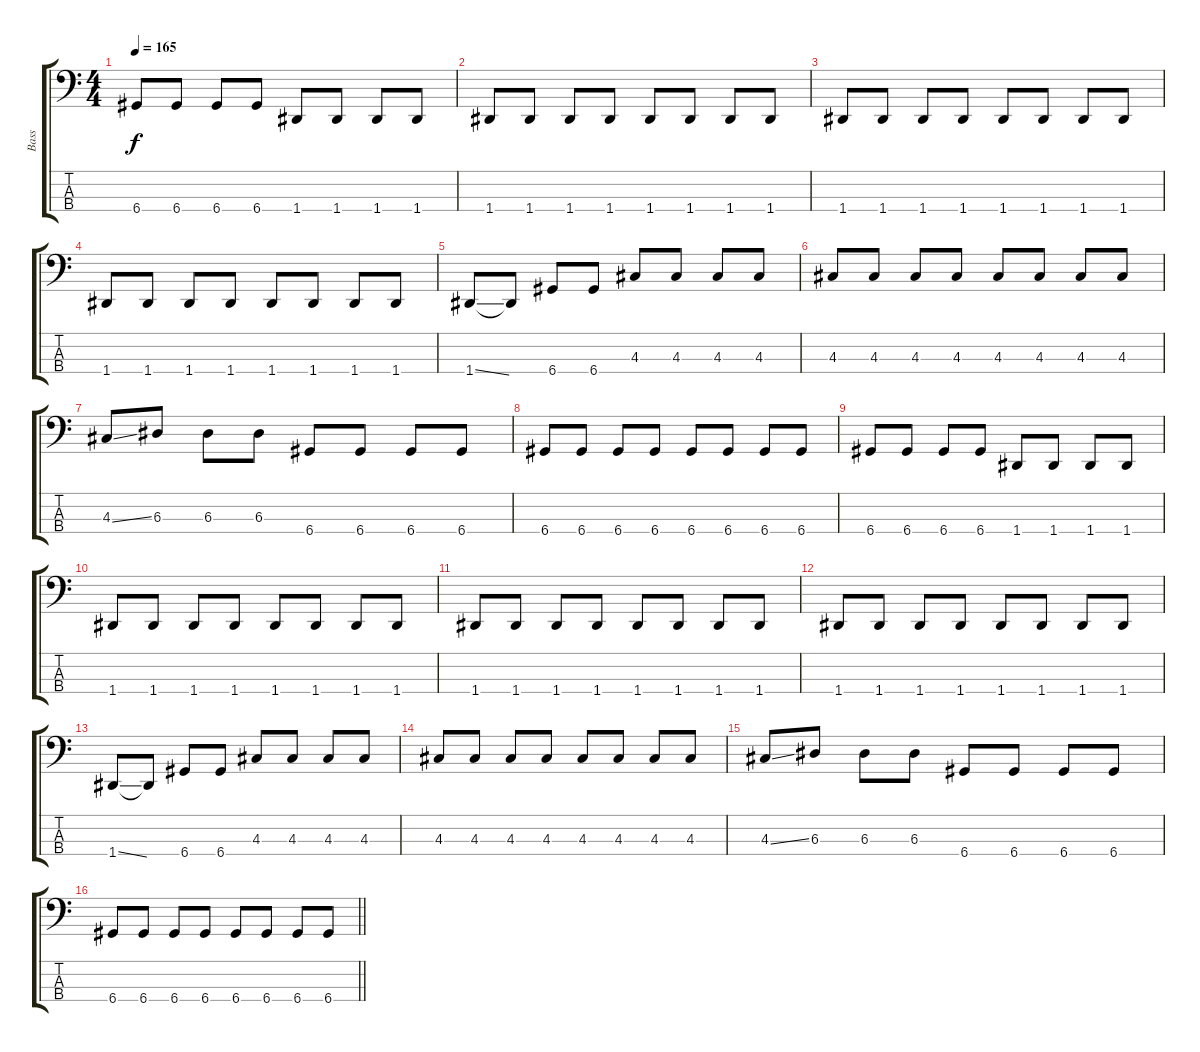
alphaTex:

\track ("Bass" "Bass") {instrument electricbassfinger}
\staff {score tabs}
\tuning (G2 D2 A1 D1) {hide}
\ts (4 4)
\tempo 165
\clef f4
\ks c
6.4.8{dy f} 6.4.8 6.4.8 6.4.8 1.4.8 1.4.8 1.4.8 1.4.8 |
1.4.8 1.4.8 1.4.8 1.4.8 1.4.8 1.4.8 1.4.8 1.4.8 |
1.4.8 1.4.8 1.4.8 1.4.8 1.4.8 1.4.8 1.4.8 1.4.8 |
1.4.8 1.4.8 1.4.8 1.4.8 1.4.8 1.4.8 1.4.8 1.4.8 |
1.4{ss}.8 1.4{t}.8 6.4.8 6.4.8 4.3.8 4.3.8 4.3.8 4.3.8 |
4.3.8 4.3.8 4.3.8 4.3.8 4.3.8 4.3.8 4.3.8 4.3.8 |
4.3{ss}.8 6.3.8 6.3.8 6.3.8 6.4.8 6.4.8 6.4.8 6.4.8 |
6.4.8 6.4.8 6.4.8 6.4.8 6.4.8 6.4.8 6.4.8 6.4.8 |
6.4.8 6.4.8 6.4.8 6.4.8 1.4.8 1.4.8 1.4.8 1.4.8 |
1.4.8 1.4.8 1.4.8 1.4.8 1.4.8 1.4.8 1.4.8 1.4.8 |
1.4.8 1.4.8 1.4.8 1.4.8 1.4.8 1.4.8 1.4.8 1.4.8 |
1.4.8 1.4.8 1.4.8 1.4.8 1.4.8 1.4.8 1.4.8 1.4.8 |
1.4{ss}.8 1.4{t}.8 6.4.8 6.4.8 4.3.8 4.3.8 4.3.8 4.3.8 |
4.3.8 4.3.8 4.3.8 4.3.8 4.3.8 4.3.8 4.3.8 4.3.8 |
4.3{ss}.8 6.3.8 6.3.8 6.3.8 6.4.8 6.4.8 6.4.8 6.4.8 |
\barLineRight lightlight
6.4.8 6.4.8 6.4.8 6.4.8 6.4.8 6.4.8 6.4.8 6.4.8
